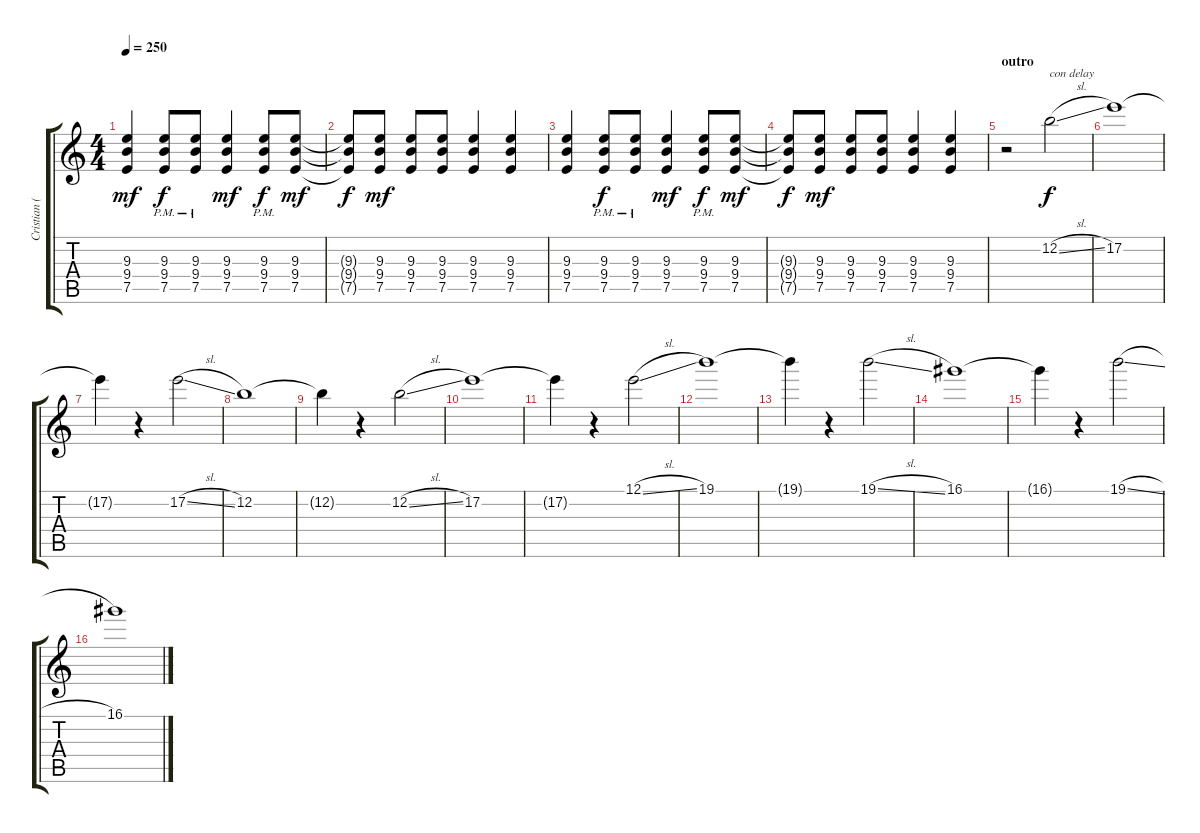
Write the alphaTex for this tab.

\track ("Cristian (guitarra)" "Cristian (") {instrument overdrivenguitar}
\staff {score tabs}
\tuning (E4 B3 G3 D3 A2 E2) {hide}
\ts (4 4)
\tempo 250
\clef g2
\ks c
(9.3 9.4 7.5).4{dy mf} (9.3{pm} 9.4{pm} 7.5{pm}).8{dy f} (9.3{pm} 9.4{pm} 7.5{pm}).8 (9.3 9.4 7.5).4{dy mf} (9.3{pm} 9.4{pm} 7.5{pm}).8{dy f} (9.3 9.4 7.5).8{dy mf} |
(9.3{t} 9.4{t} 7.5{t}).8{dy f} (9.3 9.4 7.5).8{dy mf} (9.3 9.4 7.5).8 (9.3 9.4 7.5).8 (9.3 9.4 7.5).4 (9.3 9.4 7.5).4 |
(9.3 9.4 7.5).4 (9.3{pm} 9.4{pm} 7.5{pm}).8{dy f} (9.3{pm} 9.4{pm} 7.5{pm}).8 (9.3 9.4 7.5).4{dy mf} (9.3{pm} 9.4{pm} 7.5{pm}).8{dy f} (9.3 9.4 7.5).8{dy mf} |
(9.3{t} 9.4{t} 7.5{t}).8{dy f} (9.3 9.4 7.5).8{dy mf} (9.3 9.4 7.5).8 (9.3 9.4 7.5).8 (9.3 9.4 7.5).4 (9.3 9.4 7.5).4 |
\section ("" "outro")
r.2 12.2{sl}.2{txt "con delay" dy f} |
17.2.1 |
17.2{t}.4 r.4 17.2{sl}.2 |
12.2.1 |
12.2{t}.4 r.4 12.2{sl}.2 |
17.2.1 |
17.2{t}.4 r.4 12.1{sl}.2 |
19.1.1 |
19.1{t}.4 r.4 19.1{sl}.2 |
16.1.1 |
16.1{t}.4 r.4 19.1{sl}.2 |
16.1.1
